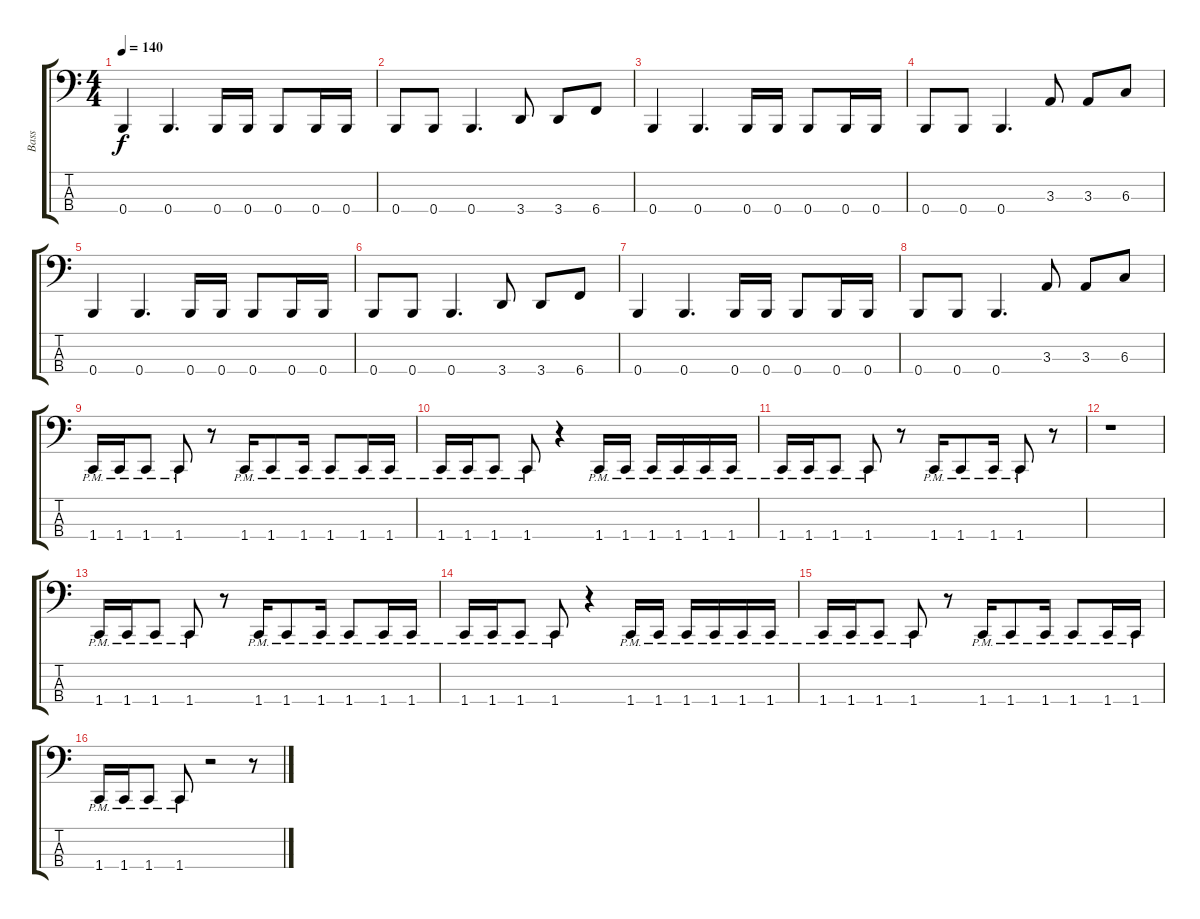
\track ("Bass" "Bass") {instrument electricbasspick bank 255}
\staff {score tabs}
\tuning (E2 B1 Gb1 B0) {hide}
\ts (4 4)
\tempo 140
\clef f4
\ks c
0.4.4{dy f} 0.4.4{d} 0.4.16 0.4.16 0.4.8 0.4.16 0.4.16 |
0.4.8 0.4.8 0.4.4{d} 3.4.8 3.4.8 6.4.8 |
0.4.4 0.4.4{d} 0.4.16 0.4.16 0.4.8 0.4.16 0.4.16 |
0.4.8 0.4.8 0.4.4{d} 3.3.8 3.3.8 6.3.8 |
0.4.4 0.4.4{d} 0.4.16 0.4.16 0.4.8 0.4.16 0.4.16 |
0.4.8 0.4.8 0.4.4{d} 3.4.8 3.4.8 6.4.8 |
0.4.4 0.4.4{d} 0.4.16 0.4.16 0.4.8 0.4.16 0.4.16 |
0.4.8 0.4.8 0.4.4{d} 3.3.8 3.3.8 6.3.8 |
1.4{pm}.16 1.4{pm}.16 1.4{pm}.8 1.4{pm}.8 r.8 1.4{pm}.16 1.4{pm}.8 1.4{pm}.16 1.4{pm}.8 1.4{pm}.16 1.4{pm}.16 |
1.4{pm}.16 1.4{pm}.16 1.4{pm}.8 1.4{pm}.8 r.4 1.4{pm}.16 1.4{pm}.16 1.4{pm}.16 1.4{pm}.16 1.4{pm}.16 1.4{pm}.16 |
1.4{pm}.16 1.4{pm}.16 1.4{pm}.8 1.4{pm}.8 r.8 1.4{pm}.16 1.4{pm}.8 1.4{pm}.16 1.4{pm}.8 r.8 |
r.1 |
1.4{pm}.16 1.4{pm}.16 1.4{pm}.8 1.4{pm}.8 r.8 1.4{pm}.16 1.4{pm}.8 1.4{pm}.16 1.4{pm}.8 1.4{pm}.16 1.4{pm}.16 |
1.4{pm}.16 1.4{pm}.16 1.4{pm}.8 1.4{pm}.8 r.4 1.4{pm}.16 1.4{pm}.16 1.4{pm}.16 1.4{pm}.16 1.4{pm}.16 1.4{pm}.16 |
1.4{pm}.16 1.4{pm}.16 1.4{pm}.8 1.4{pm}.8 r.8 1.4{pm}.16 1.4{pm}.8 1.4{pm}.16 1.4{pm}.8 1.4{pm}.16 1.4{pm}.16 |
1.4{pm}.16 1.4{pm}.16 1.4{pm}.8 1.4{pm}.8 r.2 r.8
